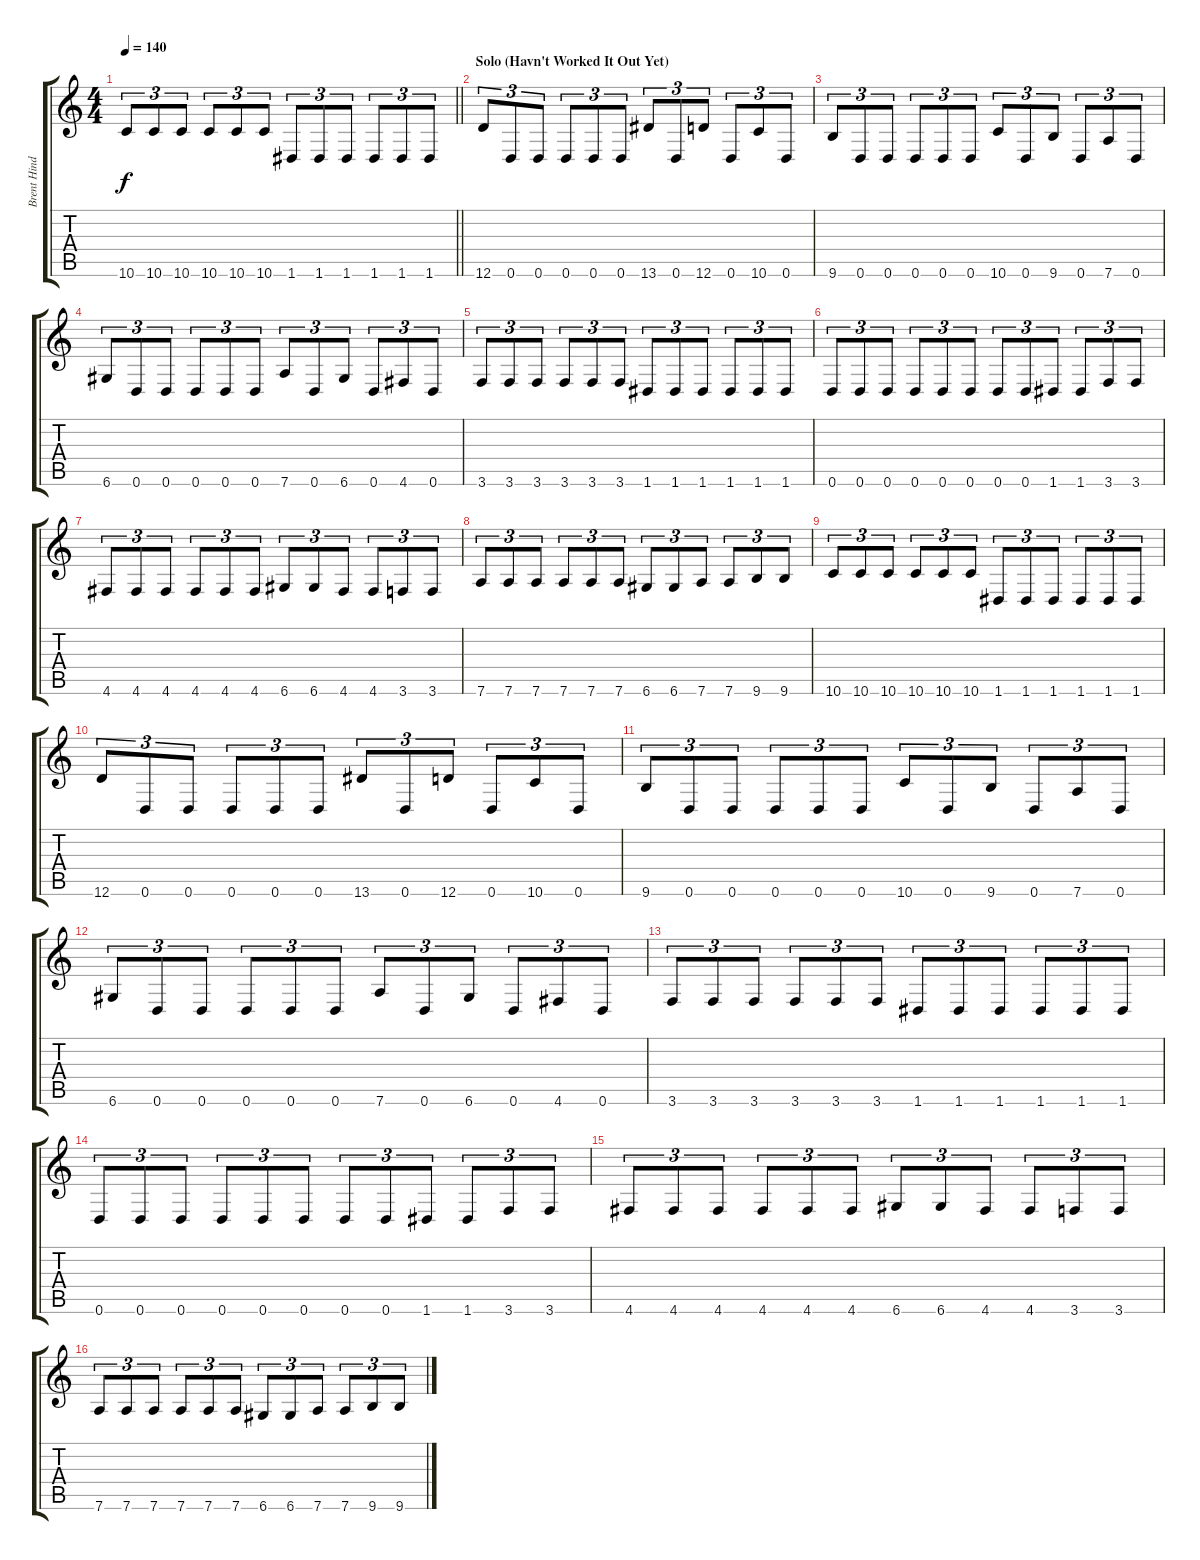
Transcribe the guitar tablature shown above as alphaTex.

\track ("Brent Hinds" "Brent Hind") {instrument distortionguitar}
\staff {score tabs}
\tuning (D4 A3 F3 C3 G2 D2) {hide}
\ts (4 4)
\tempo 140
\clef g2
\barLineRight lightlight
\ks c
10.6.8{tu (3 2) dy f} 10.6.8{tu (3 2)} 10.6.8{tu (3 2)} 10.6.8{tu (3 2)} 10.6.8{tu (3 2)} 10.6.8{tu (3 2)} 1.6.8{tu (3 2)} 1.6.8{tu (3 2)} 1.6.8{tu (3 2)} 1.6.8{tu (3 2)} 1.6.8{tu (3 2)} 1.6.8{tu (3 2)} |
\section ("" "Solo (Havn't Worked It Out Yet)")
12.6.8{tu (3 2)} 0.6.8{tu (3 2)} 0.6.8{tu (3 2)} 0.6.8{tu (3 2)} 0.6.8{tu (3 2)} 0.6.8{tu (3 2)} 13.6.8{tu (3 2)} 0.6.8{tu (3 2)} 12.6.8{tu (3 2)} 0.6.8{tu (3 2)} 10.6.8{tu (3 2)} 0.6.8{tu (3 2)} |
9.6.8{tu (3 2)} 0.6.8{tu (3 2)} 0.6.8{tu (3 2)} 0.6.8{tu (3 2)} 0.6.8{tu (3 2)} 0.6.8{tu (3 2)} 10.6.8{tu (3 2)} 0.6.8{tu (3 2)} 9.6.8{tu (3 2)} 0.6.8{tu (3 2)} 7.6.8{tu (3 2)} 0.6.8{tu (3 2)} |
6.6.8{tu (3 2)} 0.6.8{tu (3 2)} 0.6.8{tu (3 2)} 0.6.8{tu (3 2)} 0.6.8{tu (3 2)} 0.6.8{tu (3 2)} 7.6.8{tu (3 2)} 0.6.8{tu (3 2)} 6.6.8{tu (3 2)} 0.6.8{tu (3 2)} 4.6.8{tu (3 2)} 0.6.8{tu (3 2)} |
3.6.8{tu (3 2)} 3.6.8{tu (3 2)} 3.6.8{tu (3 2)} 3.6.8{tu (3 2)} 3.6.8{tu (3 2)} 3.6.8{tu (3 2)} 1.6.8{tu (3 2)} 1.6.8{tu (3 2)} 1.6.8{tu (3 2)} 1.6.8{tu (3 2)} 1.6.8{tu (3 2)} 1.6.8{tu (3 2)} |
0.6.8{tu (3 2)} 0.6.8{tu (3 2)} 0.6.8{tu (3 2)} 0.6.8{tu (3 2)} 0.6.8{tu (3 2)} 0.6.8{tu (3 2)} 0.6.8{tu (3 2)} 0.6.8{tu (3 2)} 1.6.8{tu (3 2)} 1.6.8{tu (3 2)} 3.6.8{tu (3 2)} 3.6.8{tu (3 2)} |
4.6.8{tu (3 2)} 4.6.8{tu (3 2)} 4.6.8{tu (3 2)} 4.6.8{tu (3 2)} 4.6.8{tu (3 2)} 4.6.8{tu (3 2)} 6.6.8{tu (3 2)} 6.6.8{tu (3 2)} 4.6.8{tu (3 2)} 4.6.8{tu (3 2)} 3.6.8{tu (3 2)} 3.6.8{tu (3 2)} |
7.6.8{tu (3 2)} 7.6.8{tu (3 2)} 7.6.8{tu (3 2)} 7.6.8{tu (3 2)} 7.6.8{tu (3 2)} 7.6.8{tu (3 2)} 6.6.8{tu (3 2)} 6.6.8{tu (3 2)} 7.6.8{tu (3 2)} 7.6.8{tu (3 2)} 9.6.8{tu (3 2)} 9.6.8{tu (3 2)} |
10.6.8{tu (3 2)} 10.6.8{tu (3 2)} 10.6.8{tu (3 2)} 10.6.8{tu (3 2)} 10.6.8{tu (3 2)} 10.6.8{tu (3 2)} 1.6.8{tu (3 2)} 1.6.8{tu (3 2)} 1.6.8{tu (3 2)} 1.6.8{tu (3 2)} 1.6.8{tu (3 2)} 1.6.8{tu (3 2)} |
12.6.8{tu (3 2)} 0.6.8{tu (3 2)} 0.6.8{tu (3 2)} 0.6.8{tu (3 2)} 0.6.8{tu (3 2)} 0.6.8{tu (3 2)} 13.6.8{tu (3 2)} 0.6.8{tu (3 2)} 12.6.8{tu (3 2)} 0.6.8{tu (3 2)} 10.6.8{tu (3 2)} 0.6.8{tu (3 2)} |
9.6.8{tu (3 2)} 0.6.8{tu (3 2)} 0.6.8{tu (3 2)} 0.6.8{tu (3 2)} 0.6.8{tu (3 2)} 0.6.8{tu (3 2)} 10.6.8{tu (3 2)} 0.6.8{tu (3 2)} 9.6.8{tu (3 2)} 0.6.8{tu (3 2)} 7.6.8{tu (3 2)} 0.6.8{tu (3 2)} |
6.6.8{tu (3 2)} 0.6.8{tu (3 2)} 0.6.8{tu (3 2)} 0.6.8{tu (3 2)} 0.6.8{tu (3 2)} 0.6.8{tu (3 2)} 7.6.8{tu (3 2)} 0.6.8{tu (3 2)} 6.6.8{tu (3 2)} 0.6.8{tu (3 2)} 4.6.8{tu (3 2)} 0.6.8{tu (3 2)} |
3.6.8{tu (3 2)} 3.6.8{tu (3 2)} 3.6.8{tu (3 2)} 3.6.8{tu (3 2)} 3.6.8{tu (3 2)} 3.6.8{tu (3 2)} 1.6.8{tu (3 2)} 1.6.8{tu (3 2)} 1.6.8{tu (3 2)} 1.6.8{tu (3 2)} 1.6.8{tu (3 2)} 1.6.8{tu (3 2)} |
0.6.8{tu (3 2)} 0.6.8{tu (3 2)} 0.6.8{tu (3 2)} 0.6.8{tu (3 2)} 0.6.8{tu (3 2)} 0.6.8{tu (3 2)} 0.6.8{tu (3 2)} 0.6.8{tu (3 2)} 1.6.8{tu (3 2)} 1.6.8{tu (3 2)} 3.6.8{tu (3 2)} 3.6.8{tu (3 2)} |
4.6.8{tu (3 2)} 4.6.8{tu (3 2)} 4.6.8{tu (3 2)} 4.6.8{tu (3 2)} 4.6.8{tu (3 2)} 4.6.8{tu (3 2)} 6.6.8{tu (3 2)} 6.6.8{tu (3 2)} 4.6.8{tu (3 2)} 4.6.8{tu (3 2)} 3.6.8{tu (3 2)} 3.6.8{tu (3 2)} |
7.6.8{tu (3 2)} 7.6.8{tu (3 2)} 7.6.8{tu (3 2)} 7.6.8{tu (3 2)} 7.6.8{tu (3 2)} 7.6.8{tu (3 2)} 6.6.8{tu (3 2)} 6.6.8{tu (3 2)} 7.6.8{tu (3 2)} 7.6.8{tu (3 2)} 9.6.8{tu (3 2)} 9.6.8{tu (3 2)}
